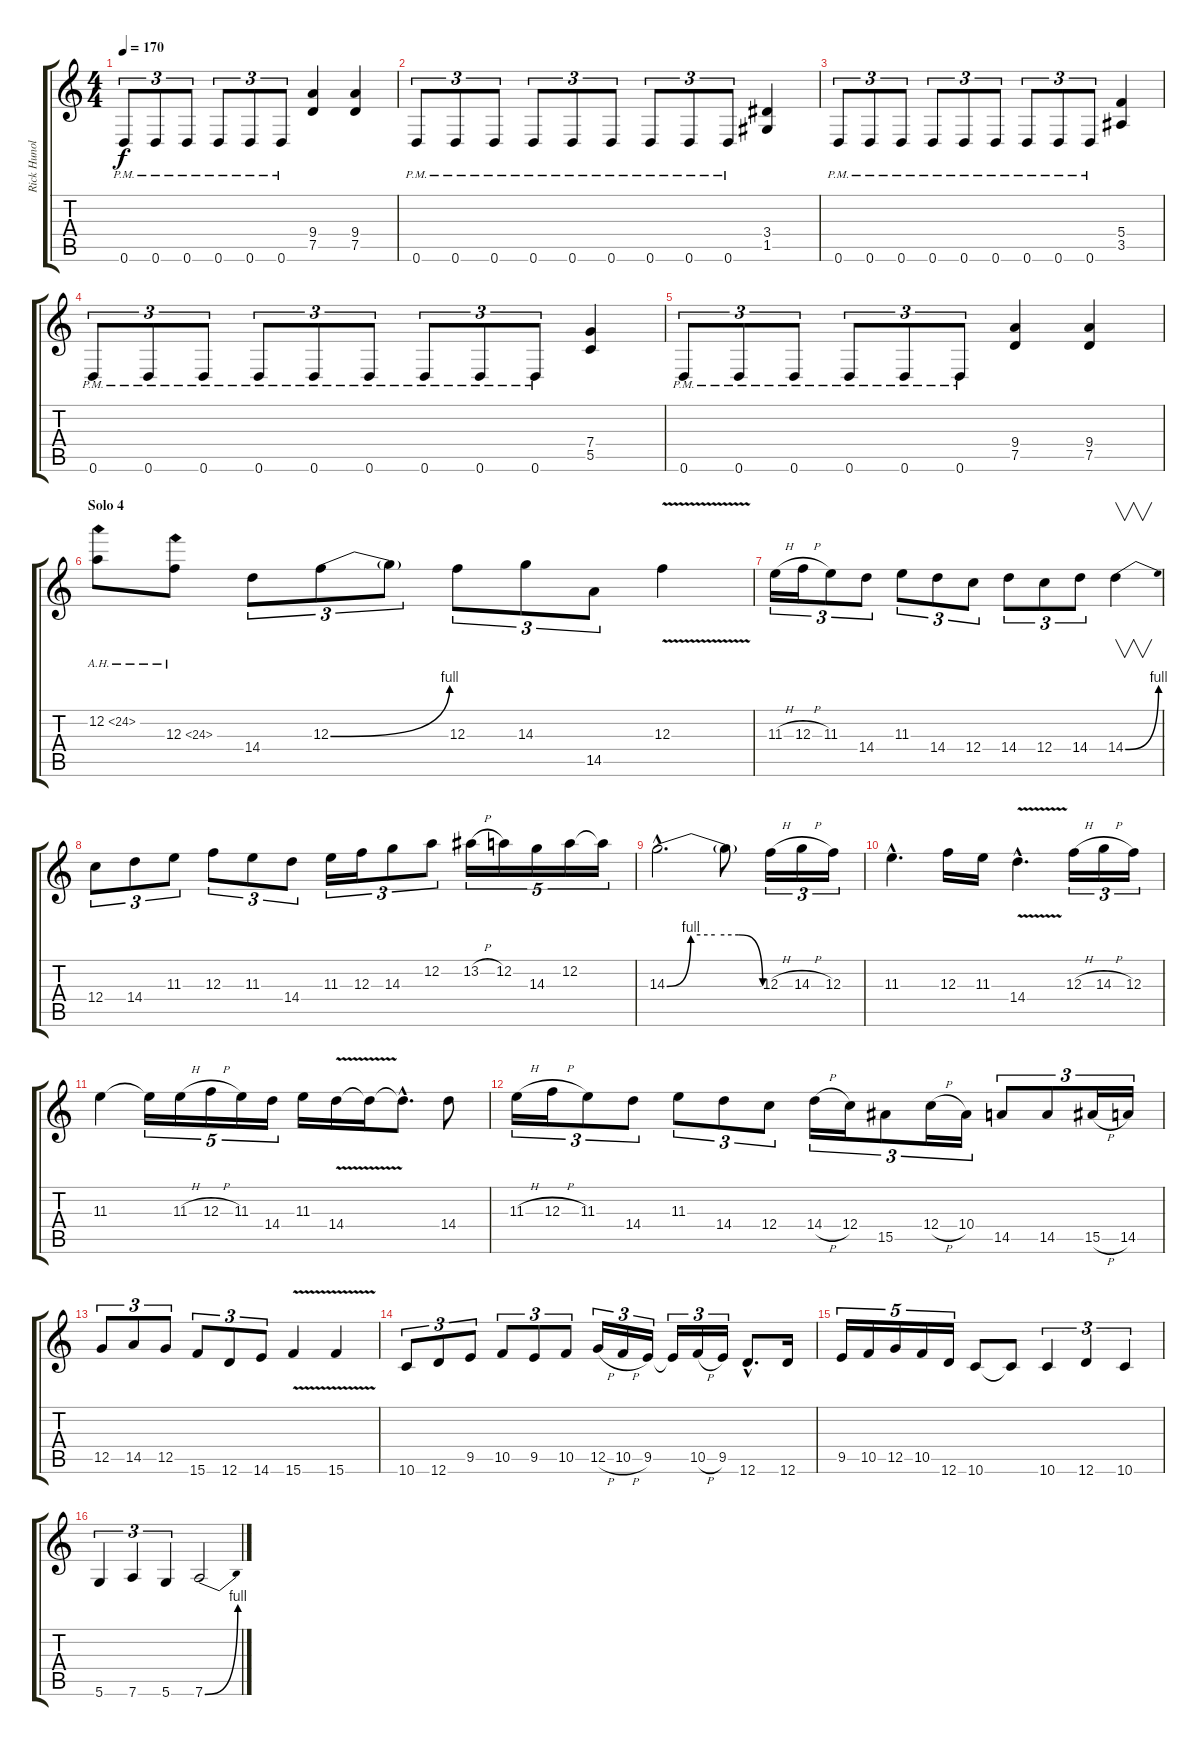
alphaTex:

\track ("Rick Hunolt" "Rick Hunol") {instrument distortionguitar}
\staff {score tabs}
\tuning (D4 A3 F3 C3 G2 D2) {hide}
\ts (4 4)
\tempo 170
\clef g2
\ks c
0.6{pm}.8{tu (3 2) dy f} 0.6{pm}.8{tu (3 2)} 0.6{pm}.8{tu (3 2)} 0.6{pm}.8{tu (3 2)} 0.6{pm}.8{tu (3 2)} 0.6{pm}.8{tu (3 2)} (9.4 7.5).4 (9.4 7.5).4 |
0.6{pm}.8{tu (3 2)} 0.6{pm}.8{tu (3 2)} 0.6{pm}.8{tu (3 2)} 0.6{pm}.8{tu (3 2)} 0.6{pm}.8{tu (3 2)} 0.6{pm}.8{tu (3 2)} 0.6{pm}.8{tu (3 2)} 0.6{pm}.8{tu (3 2)} 0.6{pm}.8{tu (3 2)} (3.4 1.5).4 |
0.6{pm}.8{tu (3 2)} 0.6{pm}.8{tu (3 2)} 0.6{pm}.8{tu (3 2)} 0.6{pm}.8{tu (3 2)} 0.6{pm}.8{tu (3 2)} 0.6{pm}.8{tu (3 2)} 0.6{pm}.8{tu (3 2)} 0.6{pm}.8{tu (3 2)} 0.6{pm}.8{tu (3 2)} (5.4 3.5).4 |
0.6{pm}.8{tu (3 2)} 0.6{pm}.8{tu (3 2)} 0.6{pm}.8{tu (3 2)} 0.6{pm}.8{tu (3 2)} 0.6{pm}.8{tu (3 2)} 0.6{pm}.8{tu (3 2)} 0.6{pm}.8{tu (3 2)} 0.6{pm}.8{tu (3 2)} 0.6{pm}.8{tu (3 2)} (7.4 5.5).4 |
0.6{pm}.8{tu (3 2)} 0.6{pm}.8{tu (3 2)} 0.6{pm}.8{tu (3 2)} 0.6{pm}.8{tu (3 2)} 0.6{pm}.8{tu (3 2)} 0.6{pm}.8{tu (3 2)} (9.4 7.5).4 (9.4 7.5).4 |
\section ("" "Solo 4")
12.2{ah 12}.8 12.3{ah 12}.8 14.4.8{tu (3 2)} 12.3{be (bend 0 0 60 4)}.8{tu (3 2)} 12.3{t}.8{tu (3 2)} 12.3.8{tu (3 2)} 14.3.8{tu (3 2)} 14.5.8{tu (3 2)} 12.3{v}.4 |
11.3{h}.16{tu (3 2)} 12.3{h}.16{tu (3 2)} 11.3.8{tu (3 2)} 14.4.8{tu (3 2)} 11.3.8{tu (3 2)} 14.4.8{tu (3 2)} 12.4.8{tu (3 2)} 14.4.8{tu (3 2)} 12.4.8{tu (3 2)} 14.4.8{tu (3 2)} 14.4{be (bend 0 0 60 4)}.4{v} |
12.4.8{tu (3 2)} 14.4.8{tu (3 2)} 11.3.8{tu (3 2)} 12.3.8{tu (3 2)} 11.3.8{tu (3 2)} 14.4.8{tu (3 2)} 11.3.16{tu (3 2)} 12.3.16{tu (3 2)} 14.3.8{tu (3 2)} 12.2.8{tu (3 2)} 13.2{h}.16{tu (5 4)} 12.2.16{tu (5 4)} 14.3.16{tu (5 4)} 12.2.16{tu (5 4)} 12.2{t}.16{tu (5 4)} |
14.3{be (custom 0 0 15 4 30 4 45 4 60 0) hac}.2{d} 14.3{t}.8 12.3{h}.16{tu (3 2)} 14.3{h}.16{tu (3 2)} 12.3.16{tu (3 2)} |
11.3{hac}.4{d} 12.3.16 11.3.16 14.4{v hac}.4{d} 12.3{h}.16{tu (3 2)} 14.3{h}.16{tu (3 2)} 12.3.16{tu (3 2)} |
11.3.4 11.3{t}.16{tu (5 4)} 11.3{h}.16{tu (5 4)} 12.3{h}.16{tu (5 4)} 11.3.16{tu (5 4)} 14.4.16{tu (5 4)} 11.3.16 14.4{v}.16 14.4{t}.16 14.4{hac t}.8{d} 14.4.8 |
11.3{h}.16{tu (3 2)} 12.3{h}.16{tu (3 2)} 11.3.8{tu (3 2)} 14.4.8{tu (3 2)} 11.3.8{tu (3 2)} 14.4.8{tu (3 2)} 12.4.8{tu (3 2)} 14.4{h}.16{tu (3 2)} 12.4.16{tu (3 2)} 15.5.8{tu (3 2)} 12.4{h}.16{tu (3 2)} 10.4.16{tu (3 2)} 14.5.8{tu (3 2)} 14.5.8{tu (3 2)} 15.5{h}.16{tu (3 2)} 14.5.16{tu (3 2)} |
12.5.8{tu (3 2)} 14.5.8{tu (3 2)} 12.5.8{tu (3 2)} 15.6.8{tu (3 2)} 12.6.8{tu (3 2)} 14.6.8{tu (3 2)} 15.6{v}.4 15.6{v}.4 |
10.6.8{tu (3 2)} 12.6.8{tu (3 2)} 9.5.8{tu (3 2)} 10.5.8{tu (3 2)} 9.5.8{tu (3 2)} 10.5.8{tu (3 2)} 12.5{h}.16{tu (3 2)} 10.5{h}.16{tu (3 2)} 9.5.16{tu (3 2)} 9.5{t}.16{tu (3 2)} 10.5{h}.16{tu (3 2)} 9.5.16{tu (3 2)} 12.6{hac}.8{d} 12.6.16 |
9.5.16{tu (5 4)} 10.5.16{tu (5 4)} 12.5.16{tu (5 4)} 10.5.16{tu (5 4)} 12.6.16{tu (5 4)} 10.6.8 10.6{t}.8 10.6.4{tu (3 2)} 12.6.4{tu (3 2)} 10.6.4{tu (3 2)} |
5.6.4{tu (3 2)} 7.6.4{tu (3 2)} 5.6.4{tu (3 2)} 7.6{be (bend 0 0 60 4)}.2{instrument guitarharmonics}
